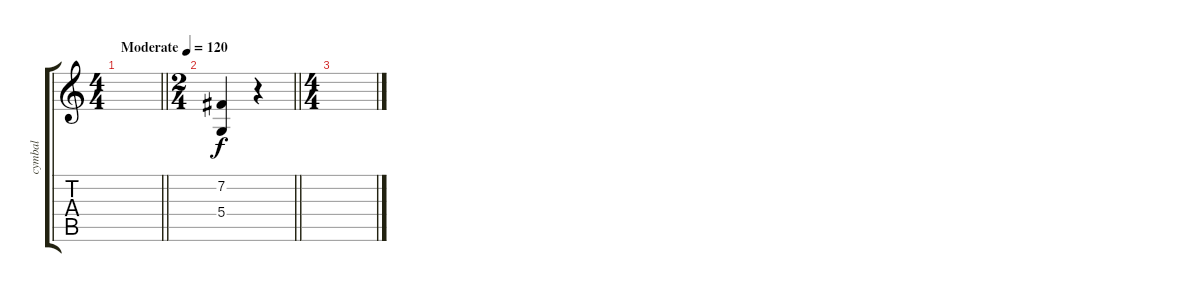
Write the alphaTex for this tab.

\track ("cymbal" "cymbal") {instrument reversecymbal}
\staff {score tabs}
\tuning (E4 B3 G3 D3 A2 E2) {hide}
\ts (4 4)
\section ("" "")
\tempo (120 "Moderate")
\clef g2
\barLineRight lightlight
\ks c
|
\ts (2 4)
\section ("" "")
\barLineRight lightlight
(7.2 5.4).4 r.4 |
\ts (4 4)
\section ("" "")
